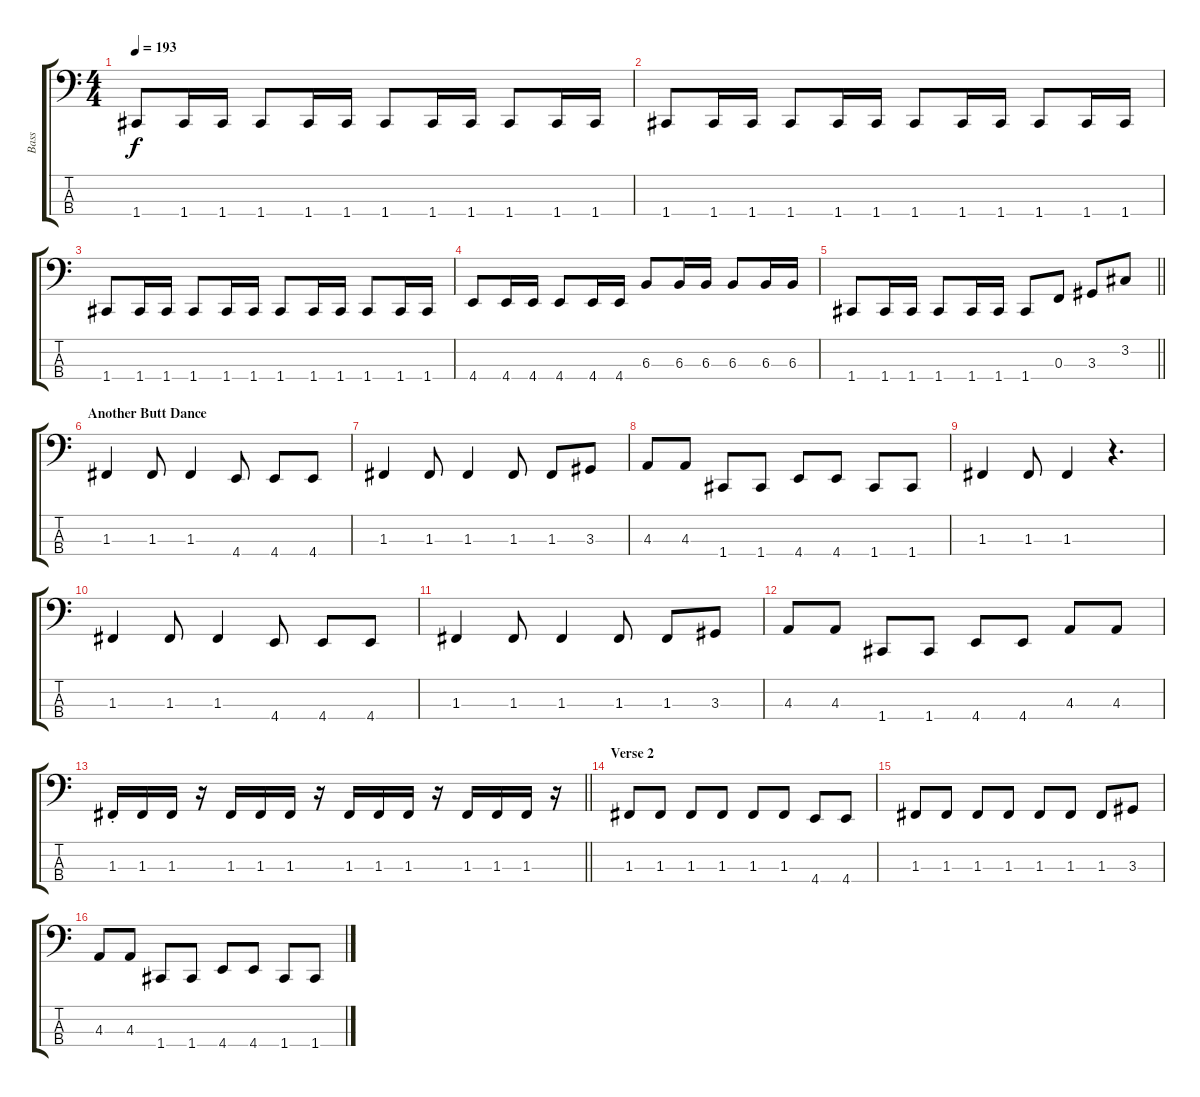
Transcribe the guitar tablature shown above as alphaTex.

\track ("Bass" "Bass") {instrument electricbasspick}
\staff {score tabs}
\tuning (Eb2 Bb1 F1 C1) {hide}
\ts (4 4)
\tempo 193
\clef f4
\ks c
1.4.8{dy f} 1.4.16 1.4.16 1.4.8 1.4.16 1.4.16 1.4.8 1.4.16 1.4.16 1.4.8 1.4.16 1.4.16 |
1.4.8 1.4.16 1.4.16 1.4.8 1.4.16 1.4.16 1.4.8 1.4.16 1.4.16 1.4.8 1.4.16 1.4.16 |
1.4.8 1.4.16 1.4.16 1.4.8 1.4.16 1.4.16 1.4.8 1.4.16 1.4.16 1.4.8 1.4.16 1.4.16 |
4.4.8 4.4.16 4.4.16 4.4.8 4.4.16 4.4.16 6.3.8 6.3.16 6.3.16 6.3.8 6.3.16 6.3.16 |
\barLineRight lightlight
1.4.8 1.4.16 1.4.16 1.4.8 1.4.16 1.4.16 1.4.8 0.3.8 3.3.8 3.2.8 |
\section ("" "Another Butt Dance")
1.3.4 1.3.8 1.3.4 4.4.8 4.4.8 4.4.8 |
1.3.4 1.3.8 1.3.4 1.3.8 1.3.8 3.3.8 |
4.3.8 4.3.8 1.4.8 1.4.8 4.4.8 4.4.8 1.4.8 1.4.8 |
1.3.4 1.3.8 1.3.4 r.4{d} |
1.3.4 1.3.8 1.3.4 4.4.8 4.4.8 4.4.8 |
1.3.4 1.3.8 1.3.4 1.3.8 1.3.8 3.3.8 |
4.3.8 4.3.8 1.4.8 1.4.8 4.4.8 4.4.8 4.3.8 4.3.8 |
\barLineRight lightlight
1.3{st}.16 1.3.16 1.3.16 r.16 1.3.16 1.3.16 1.3.16 r.16 1.3.16 1.3.16 1.3.16 r.16 1.3.16 1.3.16 1.3.16 r.16 |
\section ("" "Verse 2")
1.3.8 1.3.8 1.3.8 1.3.8 1.3.8 1.3.8 4.4.8 4.4.8 |
1.3.8 1.3.8 1.3.8 1.3.8 1.3.8 1.3.8 1.3.8 3.3.8 |
4.3.8 4.3.8 1.4.8 1.4.8 4.4.8 4.4.8 1.4.8 1.4.8
